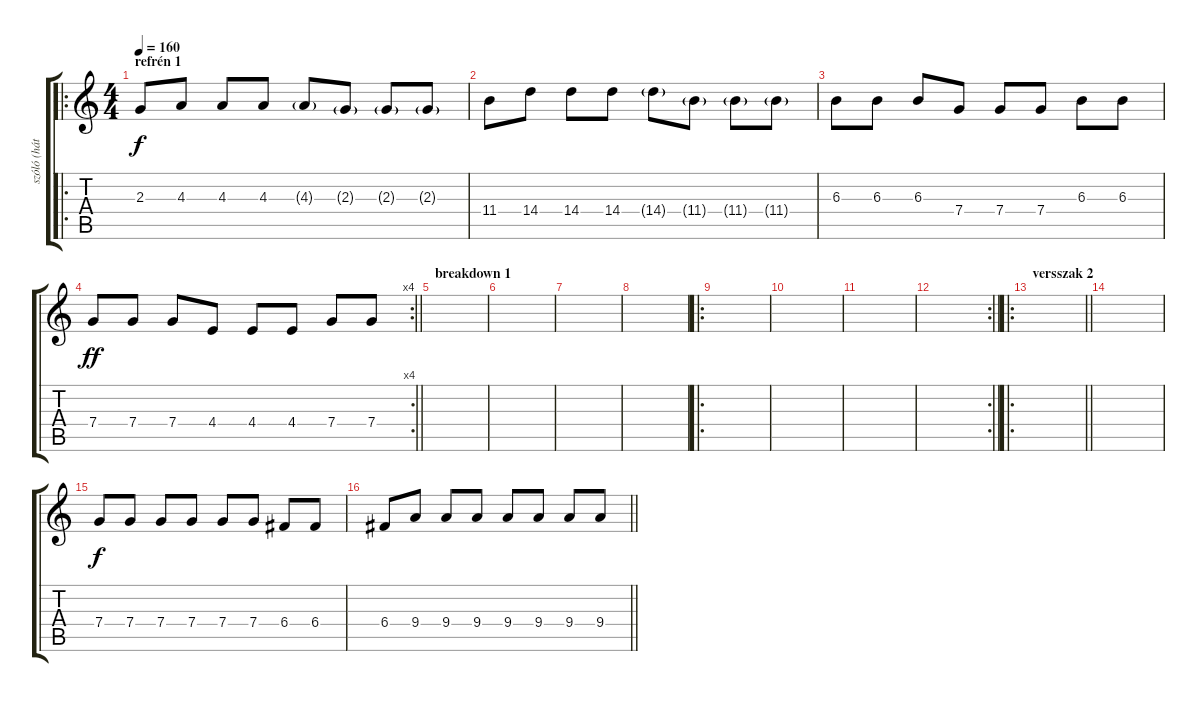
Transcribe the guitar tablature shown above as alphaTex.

\track ("szóló (háttér)" "szóló (hát") {instrument overdrivenguitar}
\staff {score tabs}
\tuning (D4 A3 F3 C3 G2 C2) {hide}
\ro
\ts (4 4)
\section ("" "refrén 1")
\tempo 160
\clef g2
\ks c
2.3.8{dy f} 4.3.8 4.3.8 4.3.8 4.3{g}.8 2.3{g}.8 2.3{g}.8 2.3{g}.8 |
11.4.8 14.4.8 14.4.8 14.4.8 14.4{g}.8 11.4{g}.8 11.4{g}.8 11.4{g}.8 |
6.3.8 6.3.8 6.3.8 7.4.8 7.4.8 7.4.8 6.3.8 6.3.8 |
\rc 4
\barLineRight lightlight
7.4.8{dy ff} 7.4.8 7.4.8 4.4.8 4.4.8 4.4.8 7.4.8 7.4.8 |
\section ("" "breakdown 1")
|
|
|
|
\ro
|
|
|
\rc 2
\barLineRight lightlight
|
\ro
\section ("" "versszak 2")
\barLineRight lightlight
|
|
7.4.8{dy f} 7.4.8 7.4.8 7.4.8 7.4.8 7.4.8 6.4.8 6.4.8 |
\barLineRight lightlight
6.4.8 9.4.8 9.4.8 9.4.8 9.4.8 9.4.8 9.4.8 9.4.8
